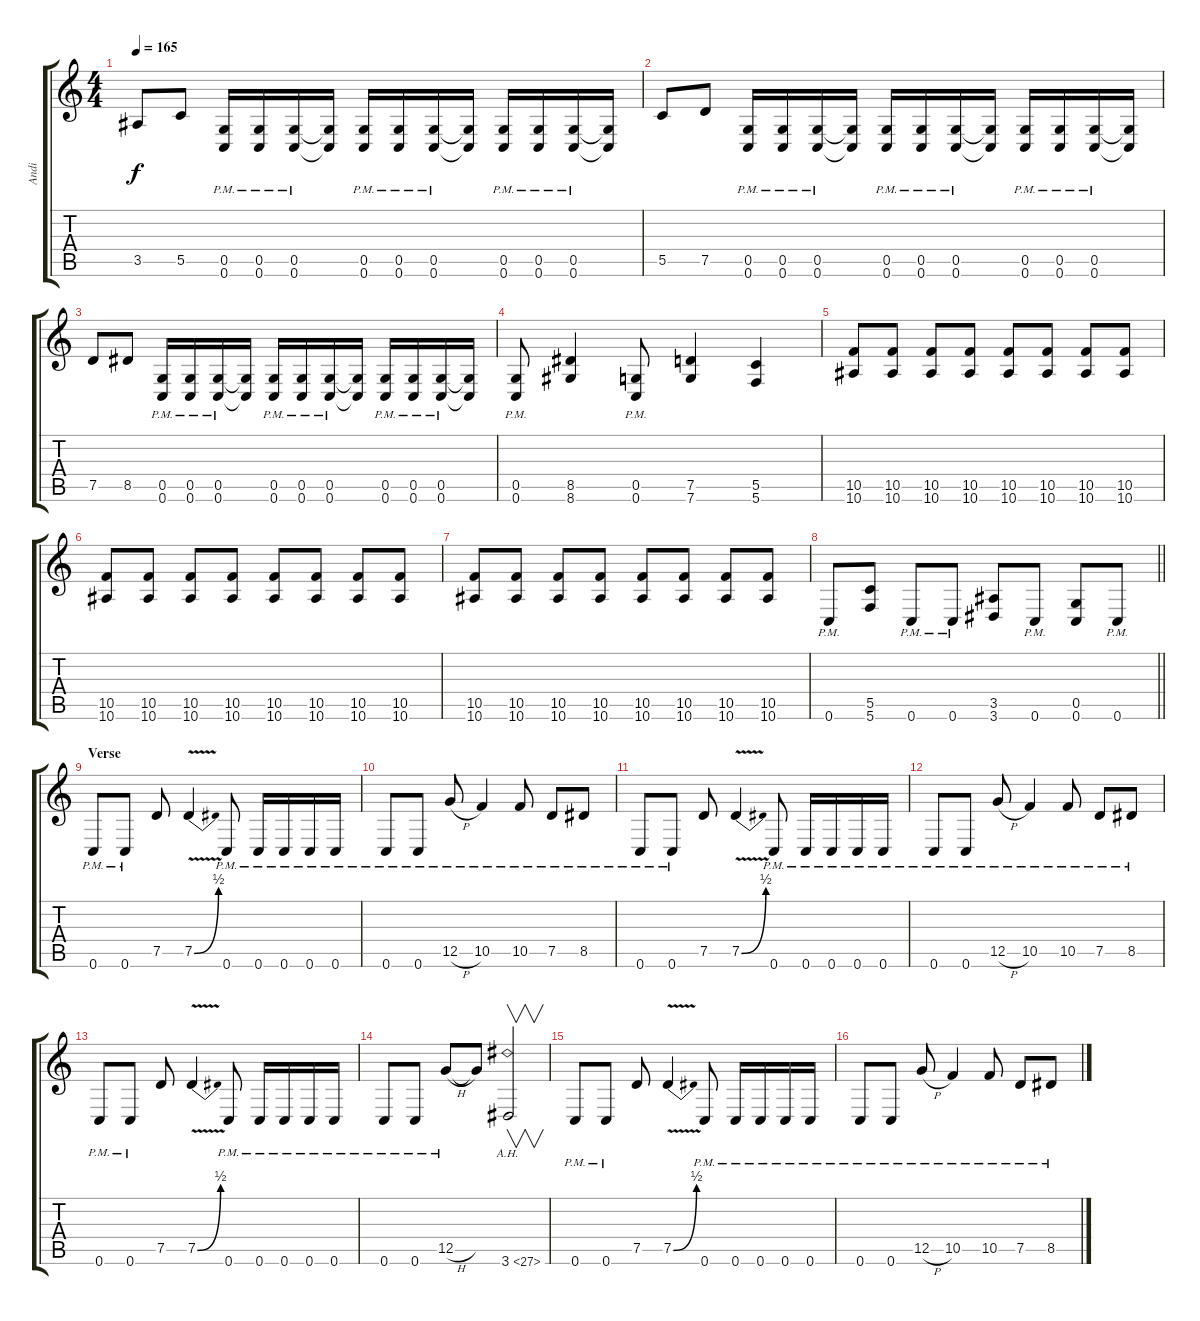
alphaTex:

\track ("Andi" "Andi") {instrument distortionguitar}
\staff {score tabs}
\tuning (D4 A3 F3 C3 G2 C2) {hide}
\ts (4 4)
\tempo 165
\clef g2
\ks c
3.5.8{dy f volume 15} 5.5.8 (0.5 0.6{pm}).16 (0.5 0.6{pm}).16 (0.5 0.6{pm}).16 (0.5{t} 0.6{t}).16 (0.5 0.6{pm}).16 (0.5 0.6{pm}).16 (0.5 0.6{pm}).16 (0.5{t} 0.6{t}).16 (0.5 0.6{pm}).16 (0.5 0.6{pm}).16 (0.5 0.6{pm}).16 (0.5{t} 0.6{t}).16 |
5.5.8 7.5.8 (0.5 0.6{pm}).16 (0.5 0.6{pm}).16 (0.5 0.6{pm}).16 (0.5{t} 0.6{t}).16 (0.5 0.6{pm}).16 (0.5 0.6{pm}).16 (0.5 0.6{pm}).16 (0.5{t} 0.6{t}).16 (0.5 0.6{pm}).16 (0.5 0.6{pm}).16 (0.5 0.6{pm}).16 (0.5{t} 0.6{t}).16 |
7.5.8 8.5.8 (0.5 0.6{pm}).16 (0.5 0.6{pm}).16 (0.5 0.6{pm}).16 (0.5{t} 0.6{t}).16 (0.5 0.6{pm}).16 (0.5 0.6{pm}).16 (0.5 0.6{pm}).16 (0.5{t} 0.6{t}).16 (0.5 0.6{pm}).16 (0.5 0.6{pm}).16 (0.5 0.6{pm}).16 (0.5{t} 0.6{t}).16 |
(0.5{pm} 0.6{pm}).8 (8.5 8.6).4 (0.5{pm} 0.6{pm}).8 (7.5 7.6).4 (5.5 5.6).4 |
(10.5 10.6).8 (10.5 10.6).8 (10.5 10.6).8 (10.5 10.6).8 (10.5 10.6).8 (10.5 10.6).8 (10.5 10.6).8 (10.5 10.6).8 |
(10.5 10.6).8 (10.5 10.6).8 (10.5 10.6).8 (10.5 10.6).8 (10.5 10.6).8 (10.5 10.6).8 (10.5 10.6).8 (10.5 10.6).8 |
(10.5 10.6).8 (10.5 10.6).8 (10.5 10.6).8 (10.5 10.6).8 (10.5 10.6).8 (10.5 10.6).8 (10.5 10.6).8 (10.5 10.6).8 |
\barLineRight lightlight
0.6{pm}.8 (5.5 5.6).8 0.6{pm}.8 0.6{pm}.8 (3.5 3.6).8 0.6{pm}.8 (0.5 0.6).8 0.6{pm}.8 |
\section ("" "Verse")
0.6{pm}.8{volume 15} 0.6{pm}.8 7.5.8 7.5{be (bend 0 0 60 2) v}.4 0.6{pm}.8 0.6{pm}.16 0.6{pm}.16 0.6{pm}.16 0.6{pm}.16 |
0.6{pm}.8 0.6{pm}.8 12.5{h pm}.8 10.5{pm}.4 10.5{pm}.8 7.5{pm}.8 8.5{pm}.8 |
0.6{pm}.8 0.6{pm}.8 7.5.8 7.5{be (bend 0 0 60 2) v}.4 0.6{pm}.8 0.6{pm}.16 0.6{pm}.16 0.6{pm}.16 0.6{pm}.16 |
0.6{pm}.8 0.6{pm}.8 12.5{h pm}.8 10.5{pm}.4 10.5{pm}.8 7.5{pm}.8 8.5{pm}.8 |
0.6{pm}.8 0.6{pm}.8 7.5.8 7.5{be (bend 0 0 60 2) v}.4 0.6{pm}.8 0.6{pm}.16 0.6{pm}.16 0.6{pm}.16 0.6{pm}.16 |
0.6{pm}.8 0.6{pm}.8 12.5{h pm}.8 12.5{t}.8 3.6{ah 24}.2{v} |
0.6{pm}.8 0.6{pm}.8 7.5.8 7.5{be (bend 0 0 60 2) v}.4 0.6{pm}.8 0.6{pm}.16 0.6{pm}.16 0.6{pm}.16 0.6{pm}.16 |
0.6{pm}.8 0.6{pm}.8 12.5{h pm}.8 10.5{pm}.4 10.5{pm}.8 7.5{pm}.8 8.5{pm}.8
